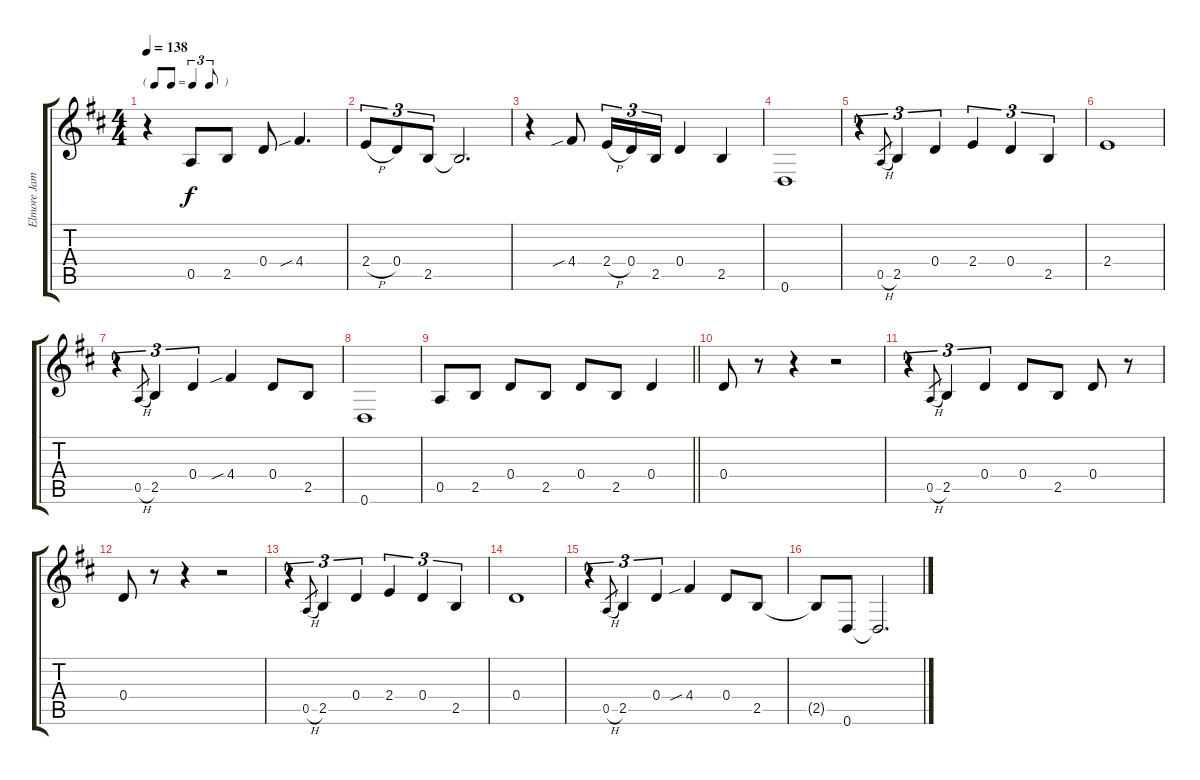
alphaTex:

\track ("Elmore James - Electric Guitar (Open D T" "Elmore Jam") {instrument overdrivenguitar}
\staff {score tabs}
\tuning (D4 A3 Gb3 D3 A2 D2) {hide}
\ts (4 4)
\tf triplet8th
\tempo 138
\clef g2
\ks d
r.4{dy f} 0.5.8 2.5.8 0.4.8 4.4{sib}.4{d} |
2.4{h}.8{tu (3 2)} 0.4.8{tu (3 2)} 2.5.8{tu (3 2)} 2.5{t}.2{d} |
r.4 4.4{sib}.8 2.4{h}.16{tu (3 2)} 0.4.16{tu (3 2)} 2.5.16{tu (3 2)} 0.4.4 2.5.4 |
0.6.1 |
r.4{tu (3 2)} 0.5{h}.8{gr} 2.5.4{tu (3 2)} 0.4.4{tu (3 2)} 2.4.4{tu (3 2)} 0.4.4{tu (3 2)} 2.5.4{tu (3 2)} |
2.4.1 |
r.4{tu (3 2)} 0.5{h}.8{gr} 2.5.4{tu (3 2)} 0.4.4{tu (3 2)} 4.4{sib}.4 0.4.8 2.5.8 |
0.6.1 |
\barLineRight lightlight
0.5.8 2.5.8 0.4.8 2.5.8 0.4.8 2.5.8 0.4.4 |
\section ("" " ")
0.4.8 r.8 r.4 r.2 |
r.4{tu (3 2)} 0.5{h}.8{gr} 2.5.4{tu (3 2)} 0.4.4{tu (3 2)} 0.4.8 2.5.8 0.4.8 r.8 |
0.4.8 r.8 r.4 r.2 |
r.4{tu (3 2)} 0.5{h}.8{gr} 2.5.4{tu (3 2)} 0.4.4{tu (3 2)} 2.4.4{tu (3 2)} 0.4.4{tu (3 2)} 2.5.4{tu (3 2)} |
0.4.1 |
r.4{tu (3 2)} 0.5{h}.8{gr} 2.5.4{tu (3 2)} 0.4.4{tu (3 2)} 4.4{sib}.4 0.4.8 2.5.8 |
2.5{t}.8 0.6.8 0.6{t}.2{d}
